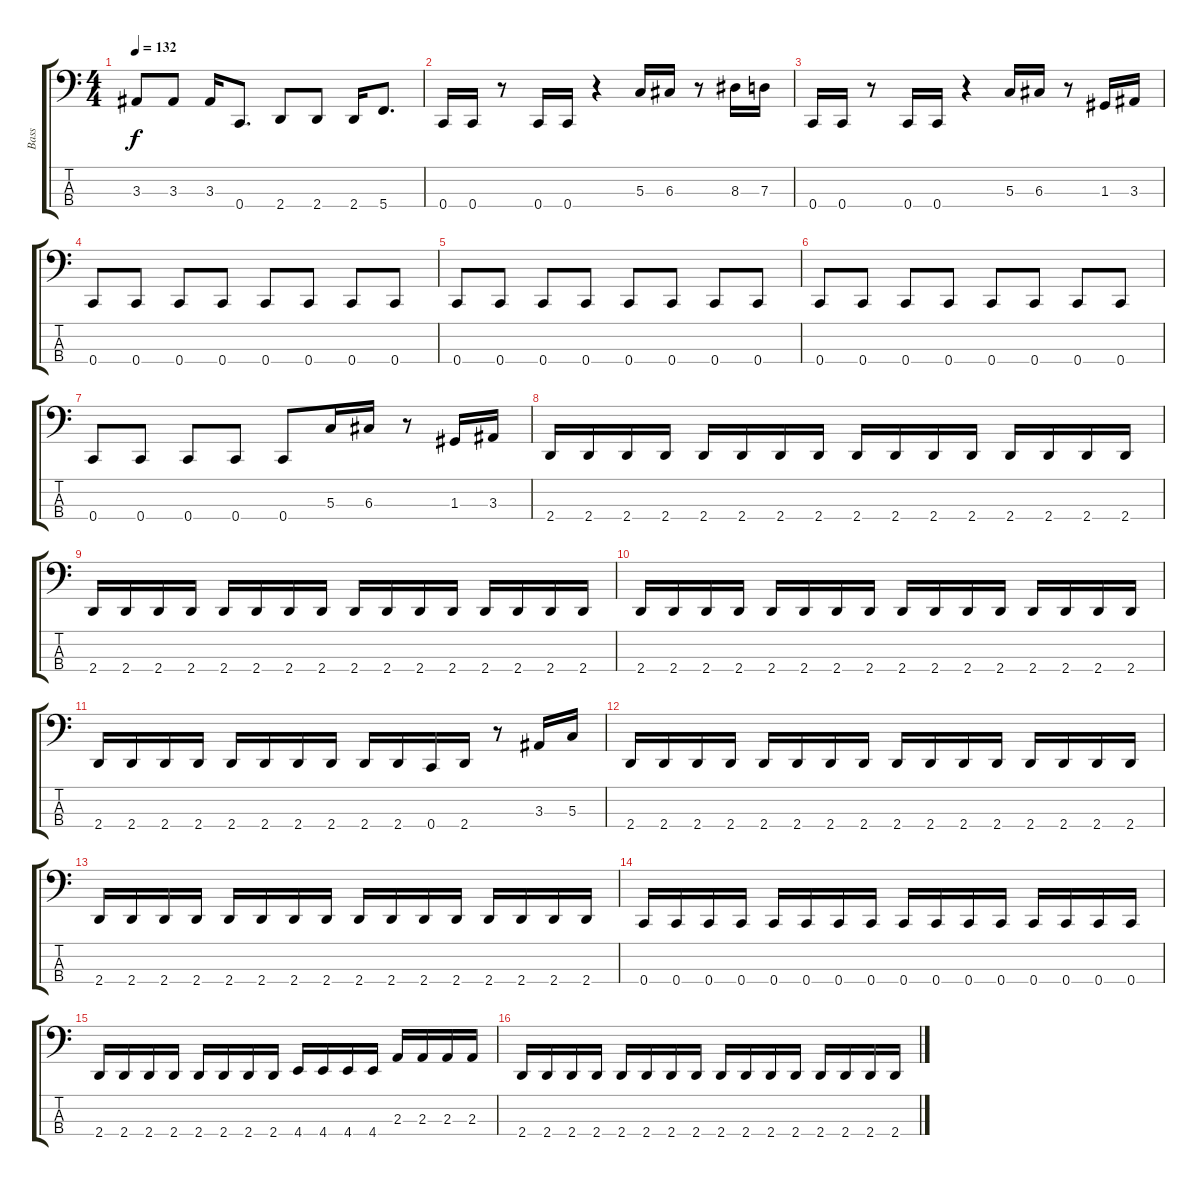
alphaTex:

\track ("Bass" "Bass") {instrument electricbasspick}
\staff {score tabs}
\tuning (F2 C2 G1 C1) {hide}
\ts (4 4)
\tempo 132
\clef f4
\ks c
3.3.8{dy f} 3.3.8 3.3.16 0.4.8{d} 2.4.8 2.4.8 2.4.16 5.4.8{d} |
0.4.16 0.4.16 r.8 0.4.16 0.4.16 r.4 5.3.16 6.3.16 r.8 8.3.16 7.3.16 |
0.4.16 0.4.16 r.8 0.4.16 0.4.16 r.4 5.3.16 6.3.16 r.8 1.3.16 3.3.16 |
0.4.8 0.4.8 0.4.8 0.4.8 0.4.8 0.4.8 0.4.8 0.4.8 |
0.4.8 0.4.8 0.4.8 0.4.8 0.4.8 0.4.8 0.4.8 0.4.8 |
0.4.8 0.4.8 0.4.8 0.4.8 0.4.8 0.4.8 0.4.8 0.4.8 |
0.4.8 0.4.8 0.4.8 0.4.8 0.4.8 5.3.16 6.3.16 r.8 1.3.16 3.3.16 |
2.4.16 2.4.16 2.4.16 2.4.16 2.4.16 2.4.16 2.4.16 2.4.16 2.4.16 2.4.16 2.4.16 2.4.16 2.4.16 2.4.16 2.4.16 2.4.16 |
2.4.16 2.4.16 2.4.16 2.4.16 2.4.16 2.4.16 2.4.16 2.4.16 2.4.16 2.4.16 2.4.16 2.4.16 2.4.16 2.4.16 2.4.16 2.4.16 |
2.4.16 2.4.16 2.4.16 2.4.16 2.4.16 2.4.16 2.4.16 2.4.16 2.4.16 2.4.16 2.4.16 2.4.16 2.4.16 2.4.16 2.4.16 2.4.16 |
2.4.16 2.4.16 2.4.16 2.4.16 2.4.16 2.4.16 2.4.16 2.4.16 2.4.16 2.4.16 0.4.16 2.4.16 r.8 3.3.16 5.3.16 |
2.4.16 2.4.16 2.4.16 2.4.16 2.4.16 2.4.16 2.4.16 2.4.16 2.4.16 2.4.16 2.4.16 2.4.16 2.4.16 2.4.16 2.4.16 2.4.16 |
2.4.16 2.4.16 2.4.16 2.4.16 2.4.16 2.4.16 2.4.16 2.4.16 2.4.16 2.4.16 2.4.16 2.4.16 2.4.16 2.4.16 2.4.16 2.4.16 |
0.4.16 0.4.16 0.4.16 0.4.16 0.4.16 0.4.16 0.4.16 0.4.16 0.4.16 0.4.16 0.4.16 0.4.16 0.4.16 0.4.16 0.4.16 0.4.16 |
2.4.16 2.4.16 2.4.16 2.4.16 2.4.16 2.4.16 2.4.16 2.4.16 4.4.16 4.4.16 4.4.16 4.4.16 2.3.16 2.3.16 2.3.16 2.3.16 |
2.4.16 2.4.16 2.4.16 2.4.16 2.4.16 2.4.16 2.4.16 2.4.16 2.4.16 2.4.16 2.4.16 2.4.16 2.4.16 2.4.16 2.4.16 2.4.16
